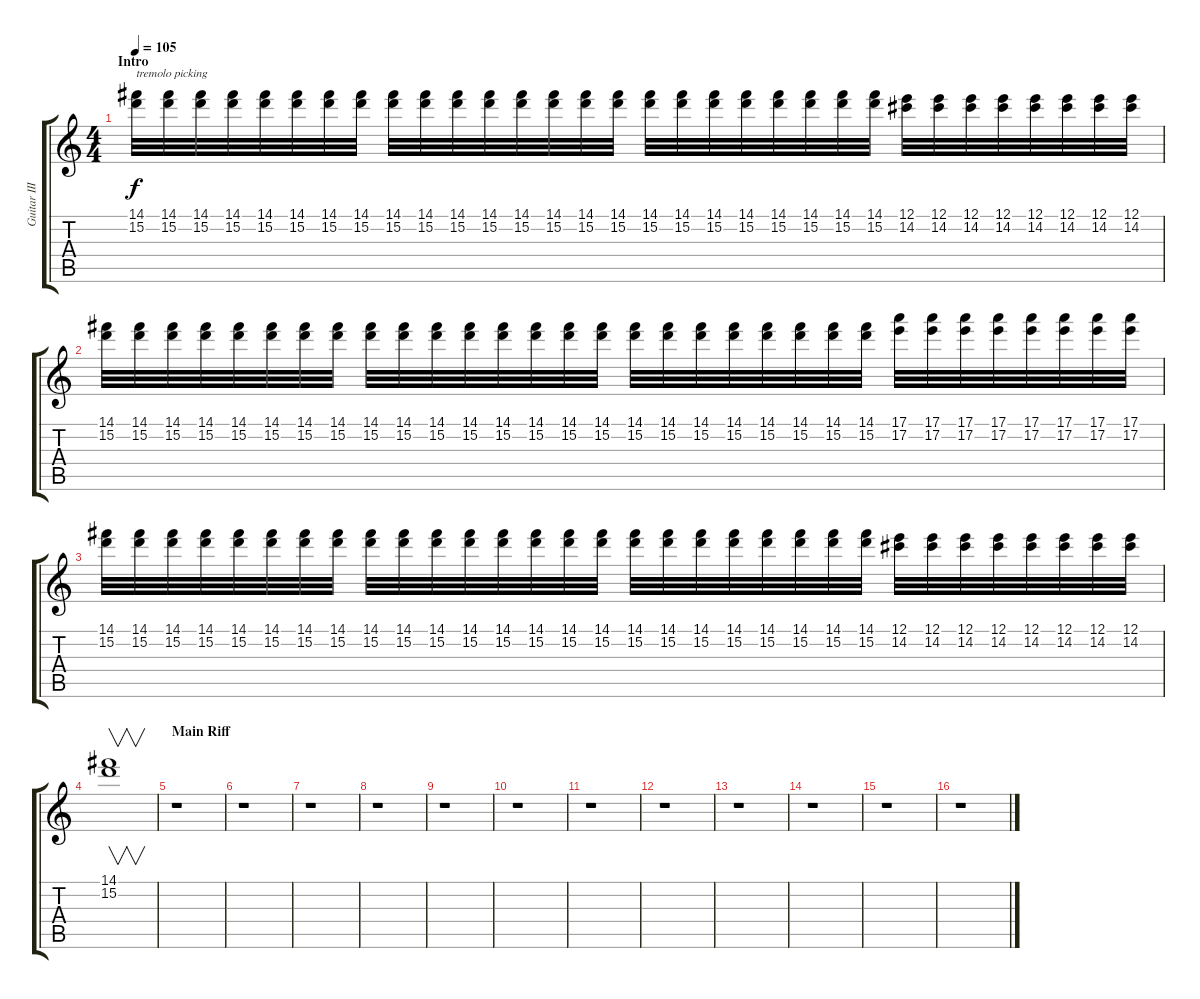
\track ("Guitar III" "Guitar III") {instrument banjo}
\staff {score tabs}
\tuning (E4 B3 G3 D3 A2 E2) {hide}
\displaytranspose 12
\ts (4 4)
\section ("" "Intro")
\tempo 105
\clef g2
\ks c
(14.1 15.2).32{txt "tremolo picking" dy f instrument banjo} (14.1 15.2).32 (14.1 15.2).32 (14.1 15.2).32 (14.1 15.2).32 (14.1 15.2).32 (14.1 15.2).32 (14.1 15.2).32 (14.1 15.2).32 (14.1 15.2).32 (14.1 15.2).32 (14.1 15.2).32 (14.1 15.2).32 (14.1 15.2).32 (14.1 15.2).32 (14.1 15.2).32 (14.1 15.2).32 (14.1 15.2).32 (14.1 15.2).32 (14.1 15.2).32 (14.1 15.2).32 (14.1 15.2).32 (14.1 15.2).32 (14.1 15.2).32 (12.1 14.2).32 (12.1 14.2).32 (12.1 14.2).32 (12.1 14.2).32 (12.1 14.2).32 (12.1 14.2).32 (12.1 14.2).32 (12.1 14.2).32 |
(14.1 15.2).32 (14.1 15.2).32 (14.1 15.2).32 (14.1 15.2).32 (14.1 15.2).32 (14.1 15.2).32 (14.1 15.2).32 (14.1 15.2).32 (14.1 15.2).32 (14.1 15.2).32 (14.1 15.2).32 (14.1 15.2).32 (14.1 15.2).32 (14.1 15.2).32 (14.1 15.2).32 (14.1 15.2).32 (14.1 15.2).32 (14.1 15.2).32 (14.1 15.2).32 (14.1 15.2).32 (14.1 15.2).32 (14.1 15.2).32 (14.1 15.2).32 (14.1 15.2).32 (17.1 17.2).32 (17.1 17.2).32 (17.1 17.2).32 (17.1 17.2).32 (17.1 17.2).32 (17.1 17.2).32 (17.1 17.2).32 (17.1 17.2).32 |
(14.1 15.2).32 (14.1 15.2).32 (14.1 15.2).32 (14.1 15.2).32 (14.1 15.2).32 (14.1 15.2).32 (14.1 15.2).32 (14.1 15.2).32 (14.1 15.2).32 (14.1 15.2).32 (14.1 15.2).32 (14.1 15.2).32 (14.1 15.2).32 (14.1 15.2).32 (14.1 15.2).32 (14.1 15.2).32 (14.1 15.2).32 (14.1 15.2).32 (14.1 15.2).32 (14.1 15.2).32 (14.1 15.2).32 (14.1 15.2).32 (14.1 15.2).32 (14.1 15.2).32 (12.1 14.2).32 (12.1 14.2).32 (12.1 14.2).32 (12.1 14.2).32 (12.1 14.2).32 (12.1 14.2).32 (12.1 14.2).32 (12.1 14.2).32 |
(14.1 15.2).1{v} |
\section ("" "Main Riff")
r.1 |
r.1 |
r.1 |
r.1 |
r.1 |
r.1 |
r.1 |
r.1 |
r.1 |
r.1 |
r.1 |
r.1
